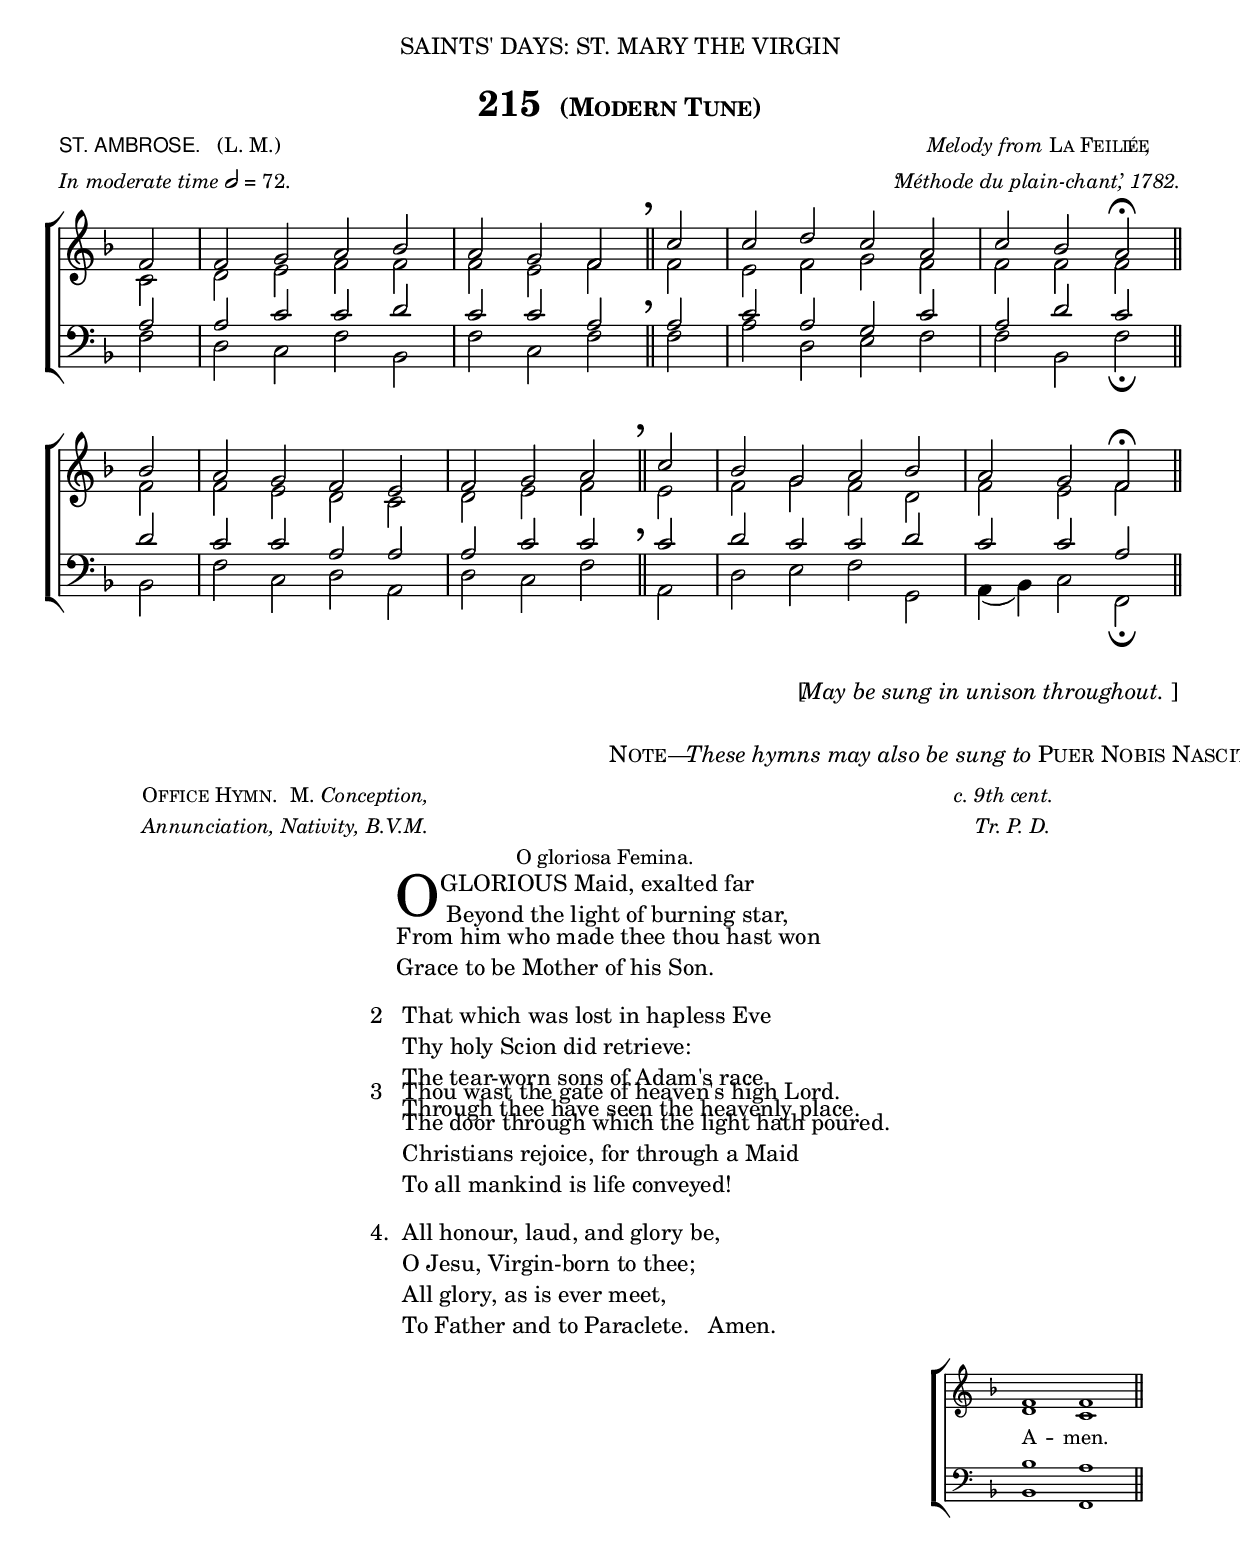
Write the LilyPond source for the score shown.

%%%% 341b.png
%%%% Hymn 215 (Modern) St. Ambrose.  O Glorious Maid, exalted far
%%%% Rev 1.

\version "2.10"

\header {
  dedication = \markup {  \center-align { "SAINTS' DAYS: ST. MARY THE VIRGIN"
	\hspace #0.1 }}	
	
  title = \markup { "215 " \large \smallCaps "(Modern Tune)" }    
  
  meter = \markup { \small { \column {  
	                                \line { \sans { \smallCaps "ST. AMBROSE."} \hspace #1 \roman {"(L. M.)"}}
		                        \line { \italic {In moderate time} \general-align #Y #DOWN \note #"2" #0.5 = 72.   } }
  	}}	
	

%%% In the composer name, \teeny is used because Lilypond's \smallcaps does not handle accented letters	
 
  arranger = \markup { \small  { \center-align { \line {\italic "Melody from" \smallCaps "La Feill" \hspace #-1.2 \teeny "ÉE" \hspace #-1.2 "," }  
	  					 \line { "‘" \hspace #-1 \italic "Méthode du plain-chant," \hspace #-1 "’"  \italic "1782." }
  	}}}
	 
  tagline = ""
}

%%%%%%%%%%%%%%%%%%%%%%%%%%% Macros

%%generates the breathmarks
breathmark = { \override Score.RehearsalMark #'break-visibility = #begin-of-line-invisible
	\override Score.RehearsalMark #'Y-offset = #'4.0
	\override Score.RehearsalMark #'X-offset = #'-0.5
	\mark \markup {\fontsize #4 ","}
}

%%%%%%%%%%%%%%%%%%%%%%%%%%% End of macro definitions

%%% SATB voices

global = {
  \time 4/2
  \key f \major
  \set Staff.midiInstrument = "church organ"
}

soprano = \relative c' { 
  \partial 2 f2 | f g a bes | a g f \breathmark \bar "||" c' | c d c a | c bes a ^\fermata \bar "||" \break
  bes | a g f e | f g a \breathmark \bar "||" c | bes g a bes | a g f ^\fermata \bar "||"
} 
   
alto = \relative c' {  
  c2 | d e f f | f e f \bar "||" f | e f g f | f f f \bar "||"
  f | f e d c | d e f \bar "||" e | f g f d | f e f \bar "||"
}

tenor = \relative c {\clef bass 
  a'2 | a c c d | c c a \bar "||" a | c a g c | a d c \bar "||"
  d | c c a a | a c c \bar "||" c | d c c d | c c a \bar "||"
}

bass = \relative c {\clef bass 
  f2 | d c f bes, | f' c f \bar "||" f | a d, e f | f bes, f' _\fermata \bar "||"
  bes, | f' c d a | d c f \bar "||" a, | d e f g, | a4( bes) c2 f, _\fermata \bar "||"
}

	

#(ly:set-option 'point-and-click #f)

\paper {
  #(set-paper-size "a4")
%  annotate-spacing = ##t
  print-page-number = ##f
  ragged-last-bottom = ##t
  ragged-bottom = ##t
}

\book{

%%% Score block	

\score{
\new ChoirStaff	
<<
	\context Staff = upper << 
	\context Voice = sopranos { \voiceOne \global \soprano }
	\context Voice = altos    { \voiceTwo \global \alto }
	                      >>		      
	\context Staff = lower <<
	\context Voice = tenors { \voiceOne \global \tenor }
	\context Voice = basses { \voiceTwo \global \bass }
			        >>
>>
\layout {
		indent=0
		\context { \Score \remove "Bar_number_engraver" }
		\context { \Staff \remove "Time_signature_engraver" }
		\context { \Score \remove "Mark_engraver"  }
                \context { \Staff \consists "Mark_engraver"  }
	} %% close layout

\midi { \context { \Score tempoWholesPerMinute = #(ly:make-moment 72 2) }}      
  
	
} %%% Score bracket


%%% Hymn Note markup

\markup { \hspace #53 \center-align { 
	        \line { "[" \hspace #-1 \italic "May be sung in unison throughout." "]" }
		\line { "              " }
		\line { \smallCaps "Note" \hspace #-1.2 ".—" \hspace #-1 \italic "These hymns may also be sung to" \smallCaps "Puer Nobis Nascitur" "(" \hspace #-1 \italic "No." "14)." }
}}		


\markup { "                 "  }  %%% force some blank space between score and lyrics

\markup { "                 "  }  %%% force some blank space between score and lyrics


%%% Lyric attributions and titles


%%% Lyric titles and attributions

\markup { \hspace #8 \small {  \column { \line {\smallCaps  "Office Hymn."  " M." \italic "Conception,"  \hspace #50 \italic "c. 9th cent." }    
	\line { \italic "Annunciation, Nativity, B.V.M." \hspace #52 \italic "Tr. P. D."  } 
	\line { \hspace #36 "O gloriosa Femina." }
}}}


%%% Lyrics

\markup { \hspace #30 %%add space as necc. to center the column
          \column { %% super column of everything
	              \column { %% verse 1 is a column of 2 lines  
	                  \line { \hspace #2.4 \column { \lower #2.4 \fontsize #8 "O" }   %%Drop Cap goes here
				  \hspace #-1.2    %% adjust this if other letters are too far from Drop Cap
				  \column  { \raise #0.0 " GLORIOUS Maid, exalted far"
			                                "  Beyond the light of burning star," } }          
	                  \line {  \hspace #2.5  %%adjust hspace until this line left edge is flush with Drop Cap
				   \lower  #1.56  %%adjust this until the line spacing looks right
				   \column {   
					   "From him who made thee thou hast won"
					   "Grace to be Mother of his Son."

					   "         " %%% adds blank spacing between verses
			  		}}
		      } 
		       \line { "2  "
			   \column {
				   "That which was lost in hapless Eve"
				   "Thy holy Scion did retrieve:"
				   "The tear-worn sons of Adam's race"
				   "Through thee have seen the heavenly place."


				    "         " %%% adds blank spacing between verses
		       }}

	  } %%% end super column
}


%%fake score block to occupy space and force a pagebreak.  Can't think of a better way of doing this.
\score{
	{s4 }
\header { breakbefore = ##f piece = ##f opus = ##f tagline = ##f }
\layout{	
	\context { \Staff
		\remove Time_signature_engraver
		\remove Key_engraver
		\remove Clef_engraver
		\remove Staff_symbol_engraver
}}}

%%% Second page
%%% Continuation of lyrics

\markup { \hspace #30 %%add space as necc. to center the column
          \column { %% super column of everything
		  	\hspace #1  % adds vertical spacing between verses  
			   \line { "3  "
			   \column {	     
				   "Thou wast the gate of heaven's high Lord."
				   "The door through which the light hath poured."
				   "Christians rejoice, for through a Maid"
				   "To all mankind is life conveyed!"
				  "           " %%% adds vertical spacing between verses
			}}	
			\line { "4. "
				\column {	     
					"All honour, laud, and glory be,"
					"O Jesu, Virgin-born to thee;"
					"All glory, as is ever meet,"
					"To Father and to Paraclete.   Amen."
     			}}

	  }
} %%% lyric markup bracket


%%% Amen score block
\score{
  \new ChoirStaff
   <<
        \context Staff = upper \with { fontSize = #-3  \override StaffSymbol #'staff-space = #(magstep -2) }  
	                      << 
	\context Voice = "sopranos" { \relative c' { \clef treble \global \voiceOne f1 f1 \bar "||" }}
	\context Voice = "altos"    { \relative c' {  \clef treble \global \voiceTwo d1 c1 \bar "||" }}
	                      >>
			      
	\context Lyrics \lyricsto "altos" { \override LyricText #'font-size = #-1 A -- men. }
	
	\context Staff = lower \with { fontSize = #-3  \override StaffSymbol #'staff-space = #(magstep -2) }  
	                       <<
	\context Voice = "tenors" { \relative c { \clef bass \global \voiceThree bes'1 a1 \bar "||" }}
	\context Voice = "basses" { \relative c { \clef bass \global \voiceFour  bes1 f1 \bar "||" }}
			        >> 
  >>			      
\header { breakbefore = ##f piece = " " opus = " " }
\layout { 
	\context { \Score timing = ##f }
	ragged-right = ##t
	indent = 15\cm
	\context { \Staff \remove Time_signature_engraver }

       }

\midi { \context { \Score tempoWholesPerMinute = #(ly:make-moment 72 2) }}  %%Amen midi       
       
}  


} %%% book bracket
